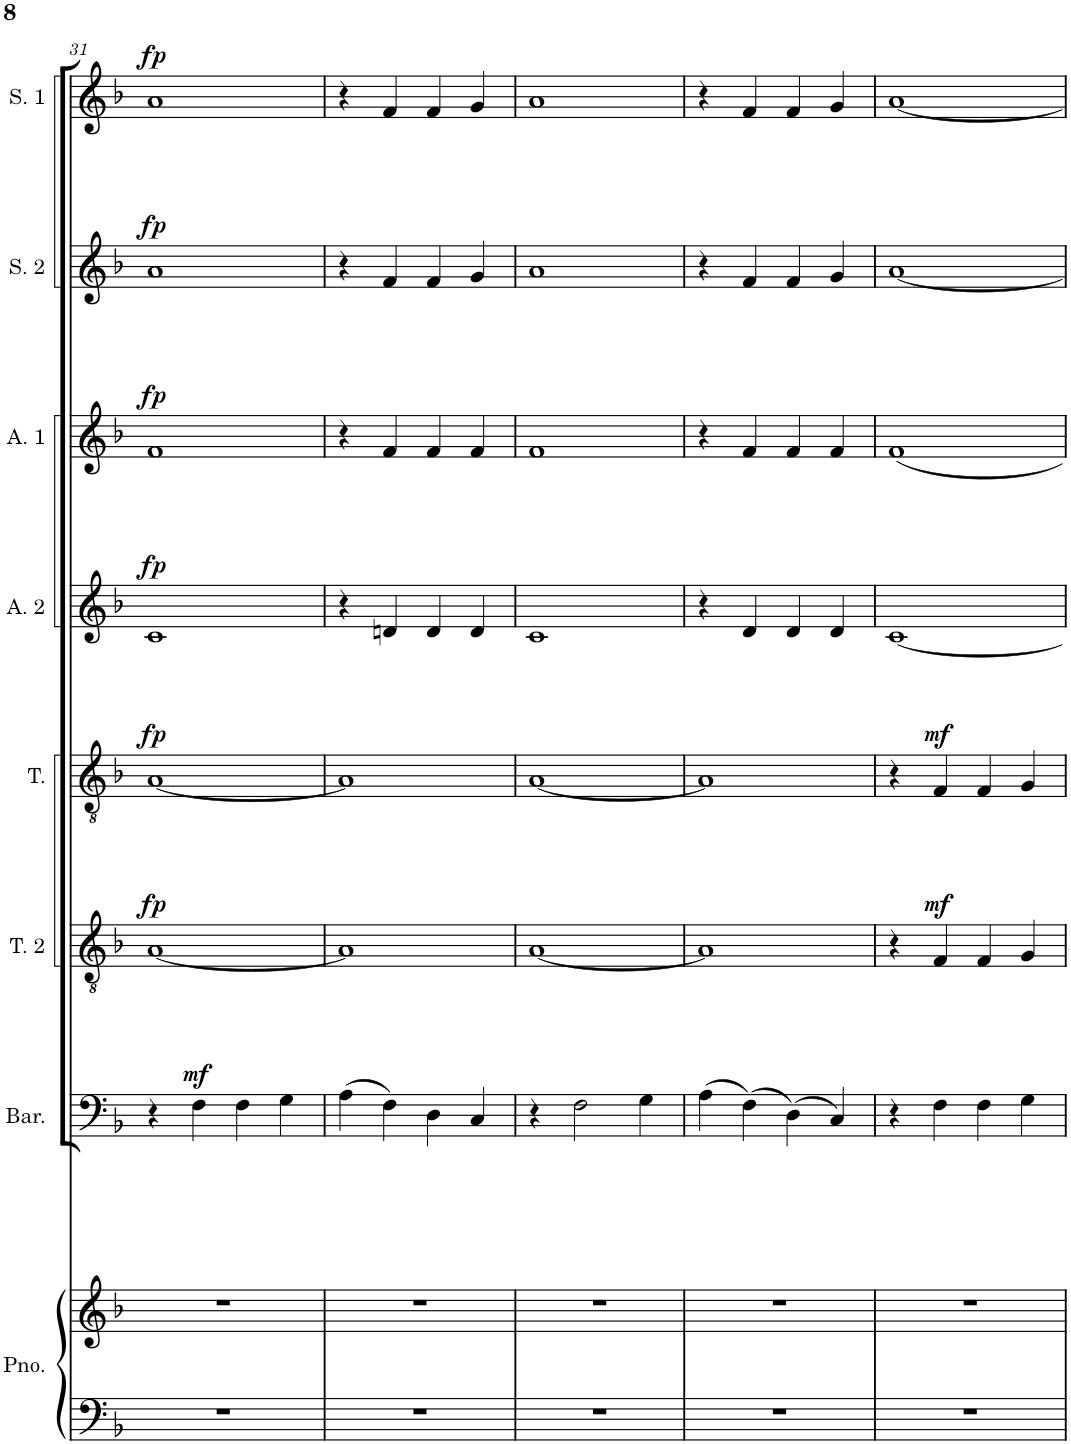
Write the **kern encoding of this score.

**kern	**kern	**kern	**dynam	**kern	**dynam	**kern	**dynam	**kern	**dynam	**kern	**dynam	**kern	**dynam	**kern	**dynam
*part8	*part8	*part7	*part7	*part6	*part6	*part5	*part5	*part4	*part4	*part3	*part3	*part2	*part2	*part1	*part1
*staff9	*staff8	*staff7	*staff7	*staff6	*staff6	*staff5	*staff5	*staff4	*staff4	*staff3	*staff3	*staff2	*staff2	*staff1	*staff1
*I"Piano	*	*I"Baritone	*	*I"Tenor 2	*	*I"Tenor	*	*I"Alto 2	*	*I"Alto 1	*	*I"Soprano 2	*	*I"Soprano 1	*
*I'Pno.	*	*I'Bar.	*	*I'T. 2	*	*I'T.	*	*I'A. 2	*	*I'A. 1	*	*I'S. 2	*	*I'S. 1	*
!!LO:PB:g=z
*clefF4	*clefG2	*clefF4	*	*clefGv2	*	*clefGv2	*	*clefG2	*	*clefG2	*	*clefG2	*	*clefG2	*
*k[b-]	*k[b-]	*k[b-]	*	*k[b-]	*	*k[b-]	*	*k[b-]	*	*k[b-]	*	*k[b-]	*	*k[b-]	*
*M4/4	*M4/4	*M4/4	*	*M4/4	*	*M4/4	*	*M4/4	*	*M4/4	*	*M4/4	*	*M4/4	*
=31	=31	=31	=31	=31	=31	=31	=31	=31	=31	=31	=31	=31	=31	=31	=31
!	!	!	!	!	!LO:DY:a	!	!LO:DY:a	!	!LO:DY:a	!	!LO:DY:a	!	!LO:DY:a	!	!LO:DY:a
1r	1r	4r	.	[1A	fp	[1A	fp	1c	fp	1f	fp	1a	fp	1a	fp
!	!	!	!LO:DY:a	!	!	!	!	!	!	!	!	!	!	!	!
.	.	4F\	mf	.	.	.	.	.	.	.	.	.	.	.	.
.	.	4F\	.	.	.	.	.	.	.	.	.	.	.	.	.
.	.	4G\	.	.	.	.	.	.	.	.	.	.	.	.	.
=32	=32	=32	=32	=32	=32	=32	=32	=32	=32	=32	=32	=32	=32	=32	=32
1r	1r	(4A\	.	1A]	.	1A]	.	4r	.	4r	.	4r	.	4r	.
.	.	4F\)	.	.	.	.	.	4dn/	.	4f/	.	4f/	.	4f/	.
.	.	4D\	.	.	.	.	.	4d/	.	4f/	.	4f/	.	4f/	.
.	.	4C/	.	.	.	.	.	4d/	.	4f/	.	4g/	.	4g/	.
=33	=33	=33	=33	=33	=33	=33	=33	=33	=33	=33	=33	=33	=33	=33	=33
1r	1r	4r	.	[1A	.	[1A	.	1c	.	1f	.	1a	.	1a	.
.	.	2F\	.	.	.	.	.	.	.	.	.	.	.	.	.
.	.	4G\	.	.	.	.	.	.	.	.	.	.	.	.	.
=34	=34	=34	=34	=34	=34	=34	=34	=34	=34	=34	=34	=34	=34	=34	=34
1r	1r	(4A\	.	1A]	.	1A]	.	4r	.	4r	.	4r	.	4r	.
.	.	(4F\)	.	.	.	.	.	4d/	.	4f/	.	4f/	.	4f/	.
.	.	(4D\)	.	.	.	.	.	4d/	.	4f/	.	4f/	.	4f/	.
.	.	4C/)	.	.	.	.	.	4d/	.	4f/	.	4g/	.	4g/	.
=35	=35	=35	=35	=35	=35	=35	=35	=35	=35	=35	=35	=35	=35	=35	=35
1r	1r	4r	.	4r	.	4r	.	[1c	.	1f	.	[1a	.	[1a	.
!	!	!	!	!	!LO:DY:a	!	!LO:DY:a	!	!	!	!	!	!	!	!
.	.	4F\	.	4F/	mf	4F/	mf	.	.	.	.	.	.	.	.
.	.	4F\	.	4F/	.	4F/	.	.	.	.	.	.	.	.	.
.	.	4G\	.	4G/	.	4G/	.	.	.	.	.	.	.	.	.
=	=	=	=	=	=	=	=	=	=	=	=	=	=	=	=
*-	*-	*-	*-	*-	*-	*-	*-	*-	*-	*-	*-	*-	*-	*-	*-
